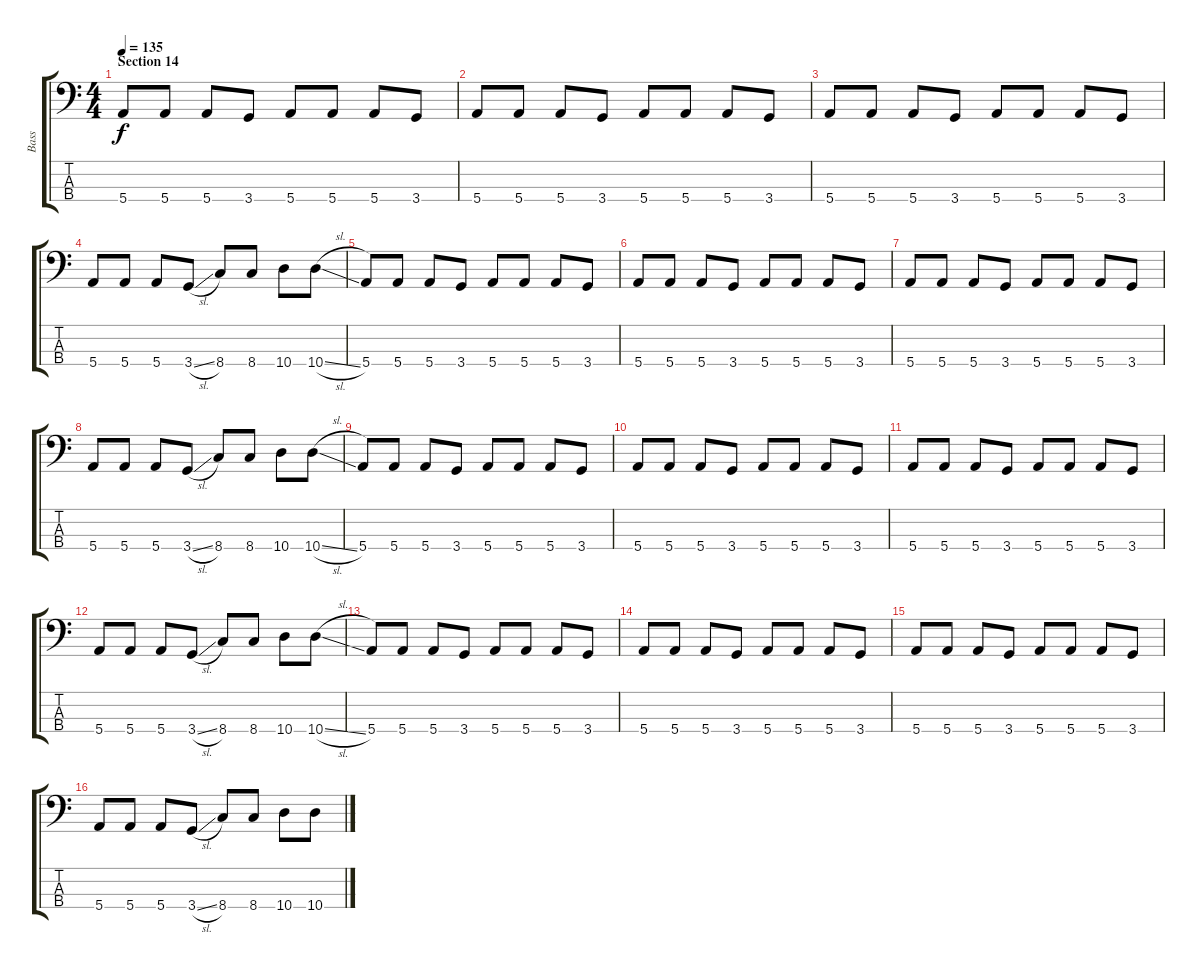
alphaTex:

\track ("Bass" "Bass") {instrument electricbassfinger}
\staff {score tabs}
\tuning (G2 D2 A1 E1) {hide}
\ts (4 4)
\section ("" "Section 14")
\tempo 135
\clef f4
\ks c
5.4.8{dy f} 5.4.8 5.4.8 3.4.8 5.4.8 5.4.8 5.4.8 3.4.8 |
5.4.8 5.4.8 5.4.8 3.4.8 5.4.8 5.4.8 5.4.8 3.4.8 |
5.4.8 5.4.8 5.4.8 3.4.8 5.4.8 5.4.8 5.4.8 3.4.8 |
5.4.8 5.4.8 5.4.8 3.4{sl}.8 8.4.8 8.4.8 10.4.8 10.4{sl}.8 |
5.4.8 5.4.8 5.4.8 3.4.8 5.4.8 5.4.8 5.4.8 3.4.8 |
5.4.8 5.4.8 5.4.8 3.4.8 5.4.8 5.4.8 5.4.8 3.4.8 |
5.4.8 5.4.8 5.4.8 3.4.8 5.4.8 5.4.8 5.4.8 3.4.8 |
5.4.8 5.4.8 5.4.8 3.4{sl}.8 8.4.8 8.4.8 10.4.8 10.4{sl}.8 |
5.4.8 5.4.8 5.4.8 3.4.8 5.4.8 5.4.8 5.4.8 3.4.8 |
5.4.8 5.4.8 5.4.8 3.4.8 5.4.8 5.4.8 5.4.8 3.4.8 |
5.4.8 5.4.8 5.4.8 3.4.8 5.4.8 5.4.8 5.4.8 3.4.8 |
5.4.8 5.4.8 5.4.8 3.4{sl}.8 8.4.8 8.4.8 10.4.8 10.4{sl}.8 |
5.4.8 5.4.8 5.4.8 3.4.8 5.4.8 5.4.8 5.4.8 3.4.8 |
5.4.8 5.4.8 5.4.8 3.4.8 5.4.8 5.4.8 5.4.8 3.4.8 |
5.4.8 5.4.8 5.4.8 3.4.8 5.4.8 5.4.8 5.4.8 3.4.8 |
5.4.8 5.4.8 5.4.8 3.4{sl}.8 8.4.8 8.4.8 10.4.8 10.4{sl}.8
